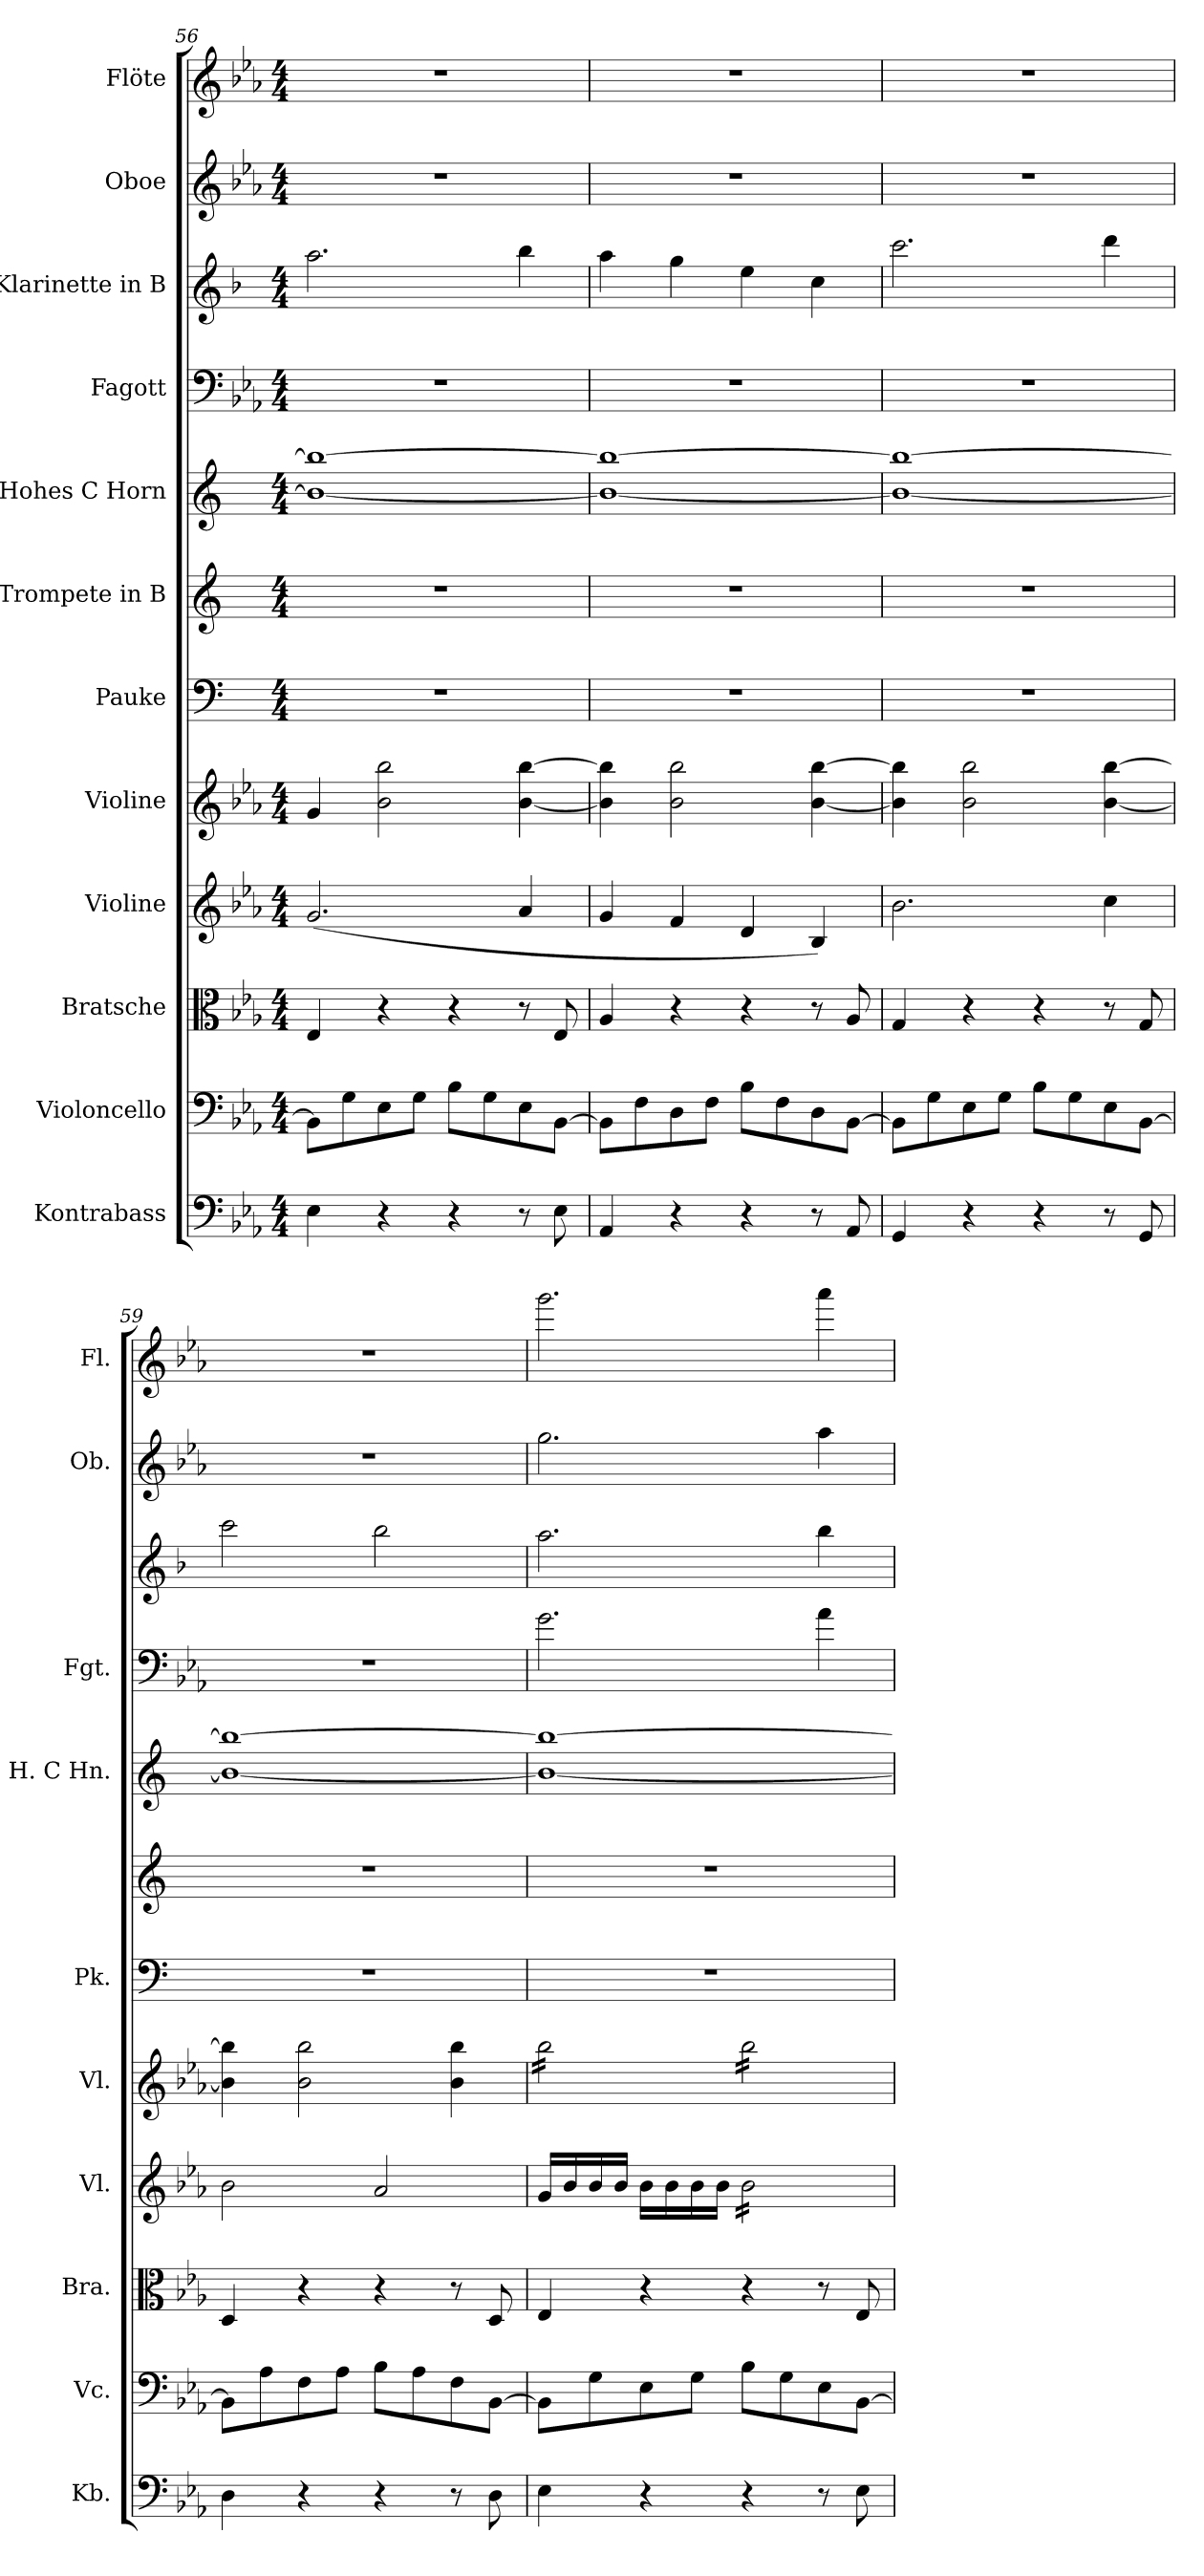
**kern	**kern	**kern	**kern	**kern	**kern	**kern	**kern	**kern	**kern	**kern	**kern
*part12	*part11	*part10	*part9	*part8	*part7	*part6	*part5	*part4	*part3	*part2	*part1
*staff12	*staff11	*staff10	*staff9	*staff8	*staff7	*staff6	*staff5	*staff4	*staff3	*staff2	*staff1
*I"Kontrabass	*I"Violoncello	*I"Bratsche	*I"Violine	*I"Violine	*I"Pauke	*I"Trompete in B	*I"Hohes C Horn	*I"Fagott	*I"Klarinette in B	*I"Oboe	*I"Flöte
*I'Kb.	*I'Vc.	*I'Bra.	*I'Vl.	*I'Vl.	*I'Pk.	*	*I'H. C Hn.	*I'Fgt.	*	*I'Ob.	*I'Fl.
*clefF4	*clefF4	*clefC3	*clefG2	*clefG2	*clefF4	*clefG2	*clefG2	*clefF4	*clefG2	*clefG2	*clefG2
*ITrd7c12	*	*	*	*	*	*ITrd1c2	*ITrd7c12	*	*ITrd1c2	*	*
*k[b-e-a-]	*k[b-e-a-]	*k[b-e-a-]	*k[b-e-a-]	*k[b-e-a-]	*k[]	*k[b-e-]	*k[]	*k[b-e-a-]	*k[b-e-a-]	*k[b-e-a-]	*k[b-e-a-]
*M4/4	*M4/4	*M4/4	*M4/4	*M4/4	*M4/4	*M4/4	*M4/4	*M4/4	*M4/4	*M4/4	*M4/4
=56	=56	=56	=56	=56	=56	=56	=56	=56	=56	=56	=56
4EE-\	8BB-\L]	4E-/	(>2.g/	4g/	1r	1r	1B-_ 1b-_	1r	2.gg\	1r	1r
.	8G\	.	.	.	.	.	.	.	.	.	.
4r	8E-\	4r	.	2b-\ 2bb-\	.	.	.	.	.	.	.
.	8G\J	.	.	.	.	.	.	.	.	.	.
4r	8B-\L	4r	.	.	.	.	.	.	.	.	.
.	8G\	.	.	.	.	.	.	.	.	.	.
8r	8E-\	8r	4a-/	[4b-\ [4bb-\	.	.	.	.	4aa-\	.	.
8EE-\	[8BB-\J	8E-/	.	.	.	.	.	.	.	.	.
=57	=57	=57	=57	=57	=57	=57	=57	=57	=57	=57	=57
4AAA-/	8BB-\L]	4A-/	4g/	4b-\] 4bb-\]	1r	1r	1B-_ 1b-_	1r	4gg\	1r	1r
.	8F\	.	.	.	.	.	.	.	.	.	.
4r	8D\	4r	4f/	2b-\ 2bb-\	.	.	.	.	4ff\	.	.
.	8F\J	.	.	.	.	.	.	.	.	.	.
4r	8B-\L	4r	4d/	.	.	.	.	.	4dd\	.	.
.	8F\	.	.	.	.	.	.	.	.	.	.
8r	8D\	8r	4B-/)	[4b-\ [4bb-\	.	.	.	.	4b-\	.	.
8AAA-/	[8BB-\J	8A-/	.	.	.	.	.	.	.	.	.
!!LO:PB:g=z
=58	=58	=58	=58	=58	=58	=58	=58	=58	=58	=58	=58
4GGG/	8BB-\L]	4G/	2.b-\	4b-\] 4bb-\]	1r	1r	1B-_ 1b-_	1r	2.bb-\	1r	1r
.	8G\	.	.	.	.	.	.	.	.	.	.
4r	8E-\	4r	.	2b-\ 2bb-\	.	.	.	.	.	.	.
.	8G\J	.	.	.	.	.	.	.	.	.	.
4r	8B-\L	4r	.	.	.	.	.	.	.	.	.
.	8G\	.	.	.	.	.	.	.	.	.	.
8r	8E-\	8r	4cc\	[4b-\ [4bb-\	.	.	.	.	4ccc\	.	.
8GGG/	[8BB-\J	8G/	.	.	.	.	.	.	.	.	.
=59	=59	=59	=59	=59	=59	=59	=59	=59	=59	=59	=59
4DD\	8BB-\L]	4D/	2b-\	4b-\] 4bb-\]	1r	1r	1B-_ 1b-_	1r	2bb-\	1r	1r
.	8A-\	.	.	.	.	.	.	.	.	.	.
4r	8F\	4r	.	2b-\ 2bb-\	.	.	.	.	.	.	.
.	8A-\J	.	.	.	.	.	.	.	.	.	.
4r	8B-\L	4r	2a-/	.	.	.	.	.	2aa-\	.	.
.	8A-\	.	.	.	.	.	.	.	.	.	.
8r	8F\	8r	.	4b-\ 4bb-\	.	.	.	.	.	.	.
8DD\	[8BB-\J	8D/	.	.	.	.	.	.	.	.	.
=60	=60	=60	=60	=60	=60	=60	=60	=60	=60	=60	=60
*	*	*	*	*tremolo	*	*	*	*	*	*	*
4EE-\	8BB-\L]	4E-/	16g/LL	16bb-\LL	1r	1r	1B-_ 1b-_	2.g\	2.gg\	2.gg\	2.ggg\
.	.	.	16b-/	16bb-\	.	.	.	.	.	.	.
.	8G\	.	16b-/	16bb-\	.	.	.	.	.	.	.
.	.	.	16b-/JJ	16bb-\	.	.	.	.	.	.	.
4r	8E-\	4r	16b-\LL	16bb-\	.	.	.	.	.	.	.
.	.	.	16b-\	16bb-\	.	.	.	.	.	.	.
.	8G\J	.	16b-\	16bb-\	.	.	.	.	.	.	.
.	.	.	16b-\JJ	16bb-\JJ	.	.	.	.	.	.	.
*	*	*	*tremolo	*	*	*	*	*	*	*	*
4r	8B-\L	4r	16b-\LL	16bb-\LL	.	.	.	.	.	.	.
.	.	.	16b-\	16bb-\	.	.	.	.	.	.	.
.	8G\	.	16b-\	16bb-\	.	.	.	.	.	.	.
.	.	.	16b-\	16bb-\	.	.	.	.	.	.	.
8r	8E-\	8r	16b-\	16bb-\	.	.	.	4a-\	4aa-\	4aa-\	4aaa-\
.	.	.	16b-\	16bb-\	.	.	.	.	.	.	.
8EE-\	[8BB-\J	8E-/	16b-\	16bb-\	.	.	.	.	.	.	.
.	.	.	16b-\JJ	16bb-\JJ	.	.	.	.	.	.	.
*	*	*	*	*Xtremolo	*	*	*	*	*	*	*
*	*	*	*Xtremolo	*	*	*	*	*	*	*	*
=	=	=	=	=	=	=	=	=	=	=	=
*-	*-	*-	*-	*-	*-	*-	*-	*-	*-	*-	*-
